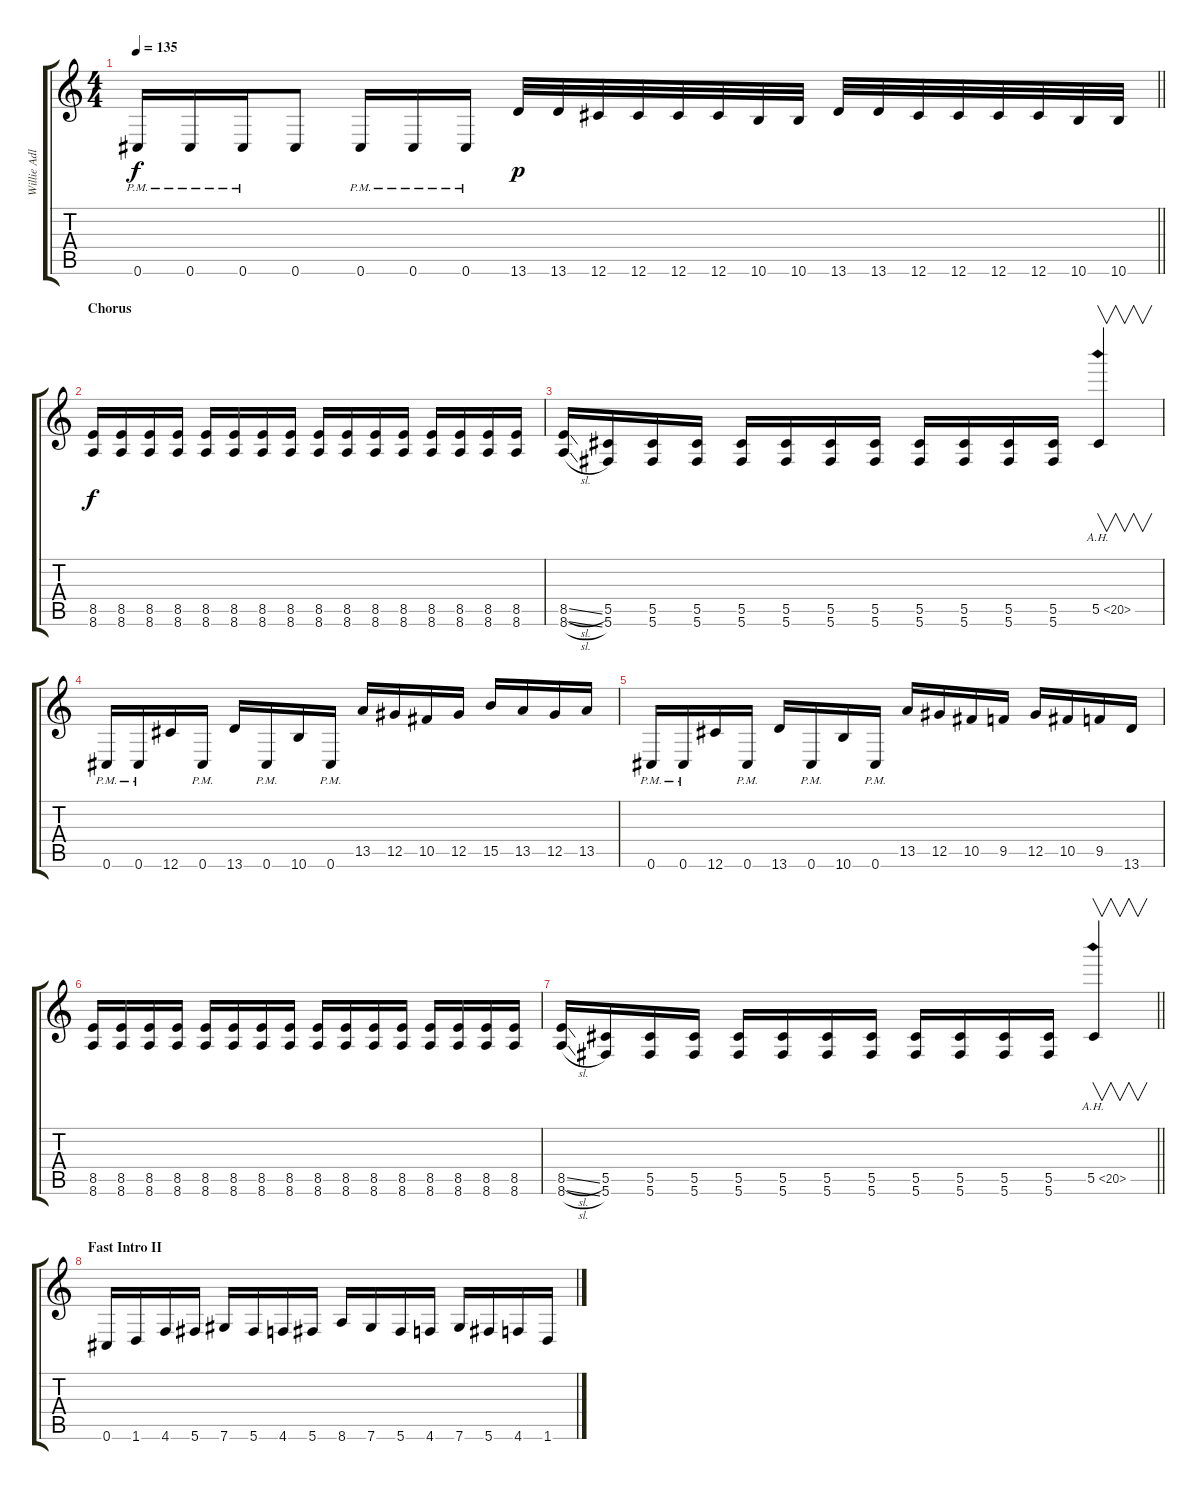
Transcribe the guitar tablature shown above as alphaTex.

\track ("Willie Adler" "Willie Adl") {instrument electricguitarjazz}
\staff {score tabs}
\tuning (Eb4 Bb3 Gb3 Db3 Ab2 Db2) {hide}
\ts (4 4)
\tempo 135
\clef g2
\barLineRight lightlight
\ks c
0.6{pm}.16{dy f} 0.6{pm}.16 0.6{pm}.16 0.6.8 0.6{pm}.16 0.6{pm}.16 0.6{pm}.16 13.6.32{dy p} 13.6.32 12.6.32 12.6.32 12.6.32 12.6.32 10.6.32 10.6.32 13.6.32 13.6.32 12.6.32 12.6.32 12.6.32 12.6.32 10.6.32 10.6.32 |
\section ("" "Chorus")
(8.5 8.6).16{dy f} (8.5 8.6).16 (8.5 8.6).16 (8.5 8.6).16 (8.5 8.6).16 (8.5 8.6).16 (8.5 8.6).16 (8.5 8.6).16 (8.5 8.6).16 (8.5 8.6).16 (8.5 8.6).16 (8.5 8.6).16 (8.5 8.6).16 (8.5 8.6).16 (8.5 8.6).16 (8.5 8.6).16 |
(8.5{sl} 8.6{sl}).16 (5.5 5.6).16 (5.5 5.6).16 (5.5 5.6).16 (5.5 5.6).16 (5.5 5.6).16 (5.5 5.6).16 (5.5 5.6).16 (5.5 5.6).16 (5.5 5.6).16 (5.5 5.6).16 (5.5 5.6).16 5.5{ah 15}.4{v} |
0.6{pm}.16 0.6{pm}.16 12.6.16 0.6{pm}.16 13.6.16 0.6{pm}.16 10.6.16 0.6{pm}.16 13.5.16 12.5.16 10.5.16 12.5.16 15.5.16 13.5.16 12.5.16 13.5.16 |
0.6{pm}.16 0.6{pm}.16 12.6.16 0.6{pm}.16 13.6.16 0.6{pm}.16 10.6.16 0.6{pm}.16 13.5.16 12.5.16 10.5.16 9.5.16 12.5.16 10.5.16 9.5.16 13.6.16 |
(8.5 8.6).16 (8.5 8.6).16 (8.5 8.6).16 (8.5 8.6).16 (8.5 8.6).16 (8.5 8.6).16 (8.5 8.6).16 (8.5 8.6).16 (8.5 8.6).16 (8.5 8.6).16 (8.5 8.6).16 (8.5 8.6).16 (8.5 8.6).16 (8.5 8.6).16 (8.5 8.6).16 (8.5 8.6).16 |
\barLineRight lightlight
(8.5{sl} 8.6{sl}).16 (5.5 5.6).16 (5.5 5.6).16 (5.5 5.6).16 (5.5 5.6).16 (5.5 5.6).16 (5.5 5.6).16 (5.5 5.6).16 (5.5 5.6).16 (5.5 5.6).16 (5.5 5.6).16 (5.5 5.6).16 5.5{ah 15}.4{v} |
\section ("" "Fast Intro II")
0.6.16 1.6.16 4.6.16 5.6.16 7.6.16 5.6.16 4.6.16 5.6.16 8.6.16 7.6.16 5.6.16 4.6.16 7.6.16 5.6.16 4.6.16 1.6.16
